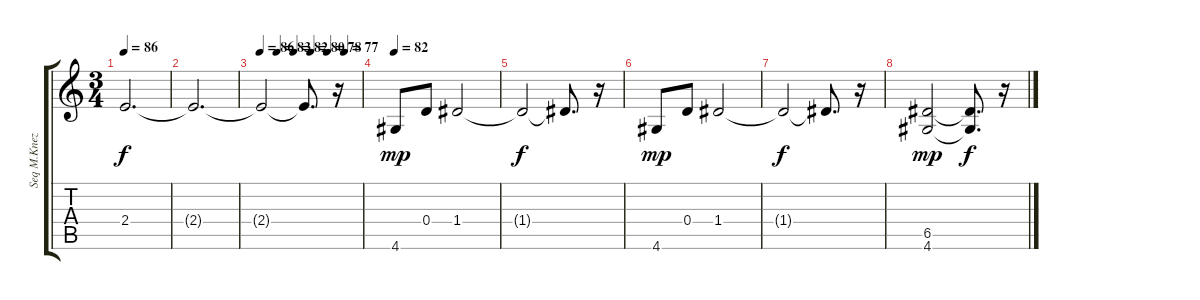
\track ("Seq M.Knezevic" "Seq M.Knez") {instrument acousticguitarnylon}
\staff {score tabs}
\tuning (E4 B3 G3 D3 A2 E2) {hide}
\ts (3 4)
\tempo 86
\clef g2
\ks c
2.4{t}.2{d dy f} |
2.4{t}.2{d} |
\tempo 86
\tempo (83 0.16666666666666666)
\tempo (82 0.3333333333333333)
\tempo (80 0.5)
\tempo (78 0.6666666666666666)
\tempo (77 0.8333333333333334)
2.4{t}.2 2.4{t}.8{d} r.16 |
\tempo 82
4.6.8{dy mp} 0.4.8 1.4.2 |
1.4{t}.2{dy f} 1.4{t}.8{d} r.16 |
4.6.8{dy mp} 0.4.8 1.4.2 |
1.4{t}.2{dy f} 1.4{t}.8{d} r.16 |
(6.5 4.6).2{dy mp} (6.5{t} 4.6{t}).8{d dy f} r.16
